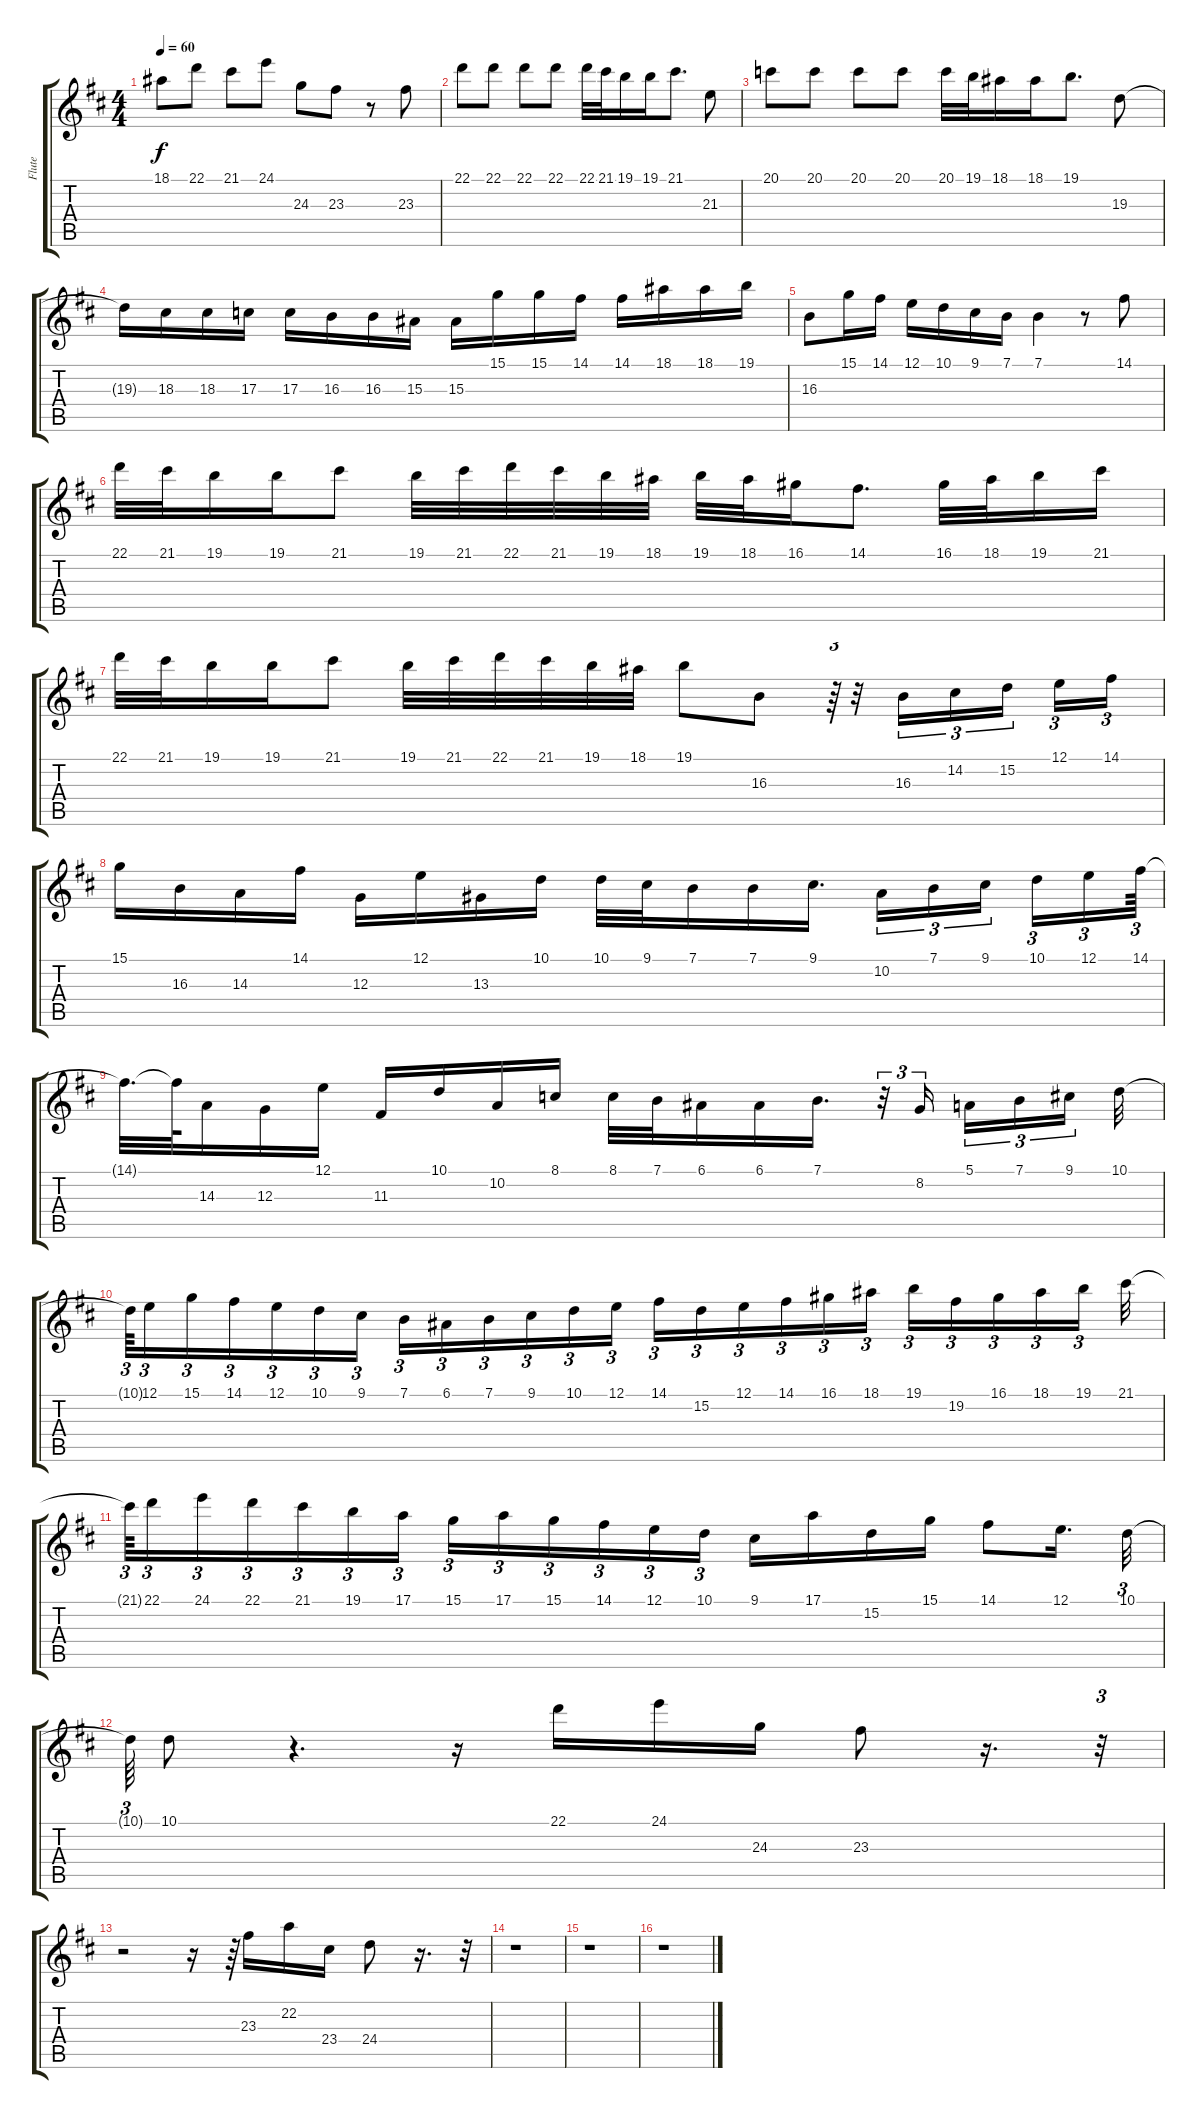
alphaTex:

\track ("Flute" "Flute") {instrument flute}
\staff {score tabs}
\tuning (E4 B3 G3 D3 A2 E2) {hide}
\ts (4 4)
\tempo 60
\clef g2
\ks bminor
18.1.8{dy f} 22.1.8 21.1.8 24.1.8 24.3.8 23.3.8 r.8 23.3.8 |
22.1.8 22.1.8 22.1.8 22.1.8 22.1.32 21.1.32 19.1.16 19.1.16 21.1.8{d} 21.3.8 |
20.1.8 20.1.8 20.1.8 20.1.8 20.1.32 19.1.32 18.1.16 18.1.16 19.1.8{d} 19.3.8 |
19.3{t}.16 18.3.16 18.3.16 17.3.16 17.3.16 16.3.16 16.3.16 15.3.16 15.3.16 15.1.16 15.1.16 14.1.16 14.1.16 18.1.16 18.1.16 19.1.16 |
16.3.8 15.1.16 14.1.16 12.1.16 10.1.16 9.1.16 7.1.16 7.1.4 r.8 14.1.8 |
22.1.32 21.1.32 19.1.16 19.1.16 21.1.8 19.1.32 21.1.32 22.1.32 21.1.32 19.1.32 18.1.32 19.1.32 18.1.32 16.1.16 14.1.8{d} 16.1.32 18.1.32 19.1.16 21.1.16 |
22.1.32 21.1.32 19.1.16 19.1.16 21.1.8 19.1.32 21.1.32 22.1.32 21.1.32 19.1.32 18.1.32 19.1.8 16.3.8 r.64{tu (3 2)} r.32 16.3.16{tu (3 2)} 14.2.16{tu (3 2)} 15.2.16{tu (3 2) beam splitsecondary} 12.1.16{tu (3 2)} 14.1.16{tu (3 2)} |
15.1.16 16.3.16 14.3.16 14.1.16 12.3.16 12.1.16 13.3.16 10.1.16 10.1.32 9.1.32 7.1.16 7.1.16 9.1.16{d} 10.2.16{tu (3 2)} 7.1.16{tu (3 2)} 9.1.16{tu (3 2) beam splitsecondary} 10.1.16{tu (3 2)} 12.1.16{tu (3 2)} 14.1.64{tu (3 2)} |
14.1{t}.32{d} 14.1{t}.64 14.3.16 12.3.16 12.1.16 11.3.16 10.1.16 10.2.16 8.1.16 8.1.32 7.1.32 6.1.16 6.1.16 7.1.16{d} r.32{tu (3 2)} 8.2.16{tu (3 2) beam splitsecondary} 5.1.16{tu (3 2)} 7.1.16{tu (3 2)} 9.1.16{tu (3 2) beam splitsecondary} 10.1.32 |
10.1{t}.64{tu (3 2)} 12.1.16{tu (3 2)} 15.1.16{tu (3 2)} 14.1.16{tu (3 2)} 12.1.16{tu (3 2)} 10.1.16{tu (3 2)} 9.1.16{tu (3 2)} 7.1.16{tu (3 2)} 6.1.16{tu (3 2)} 7.1.16{tu (3 2)} 9.1.16{tu (3 2)} 10.1.16{tu (3 2)} 12.1.16{tu (3 2)} 14.1.16{tu (3 2)} 15.2.16{tu (3 2)} 12.1.16{tu (3 2)} 14.1.16{tu (3 2)} 16.1.16{tu (3 2)} 18.1.16{tu (3 2)} 19.1.16{tu (3 2)} 19.2.16{tu (3 2)} 16.1.16{tu (3 2)} 18.1.16{tu (3 2)} 19.1.16{tu (3 2) beam splitsecondary} 21.1.32 |
21.1{t}.64{tu (3 2)} 22.1.16{tu (3 2)} 24.1.16{tu (3 2)} 22.1.16{tu (3 2)} 21.1.16{tu (3 2)} 19.1.16{tu (3 2)} 17.1.16{tu (3 2)} 15.1.16{tu (3 2)} 17.1.16{tu (3 2)} 15.1.16{tu (3 2)} 14.1.16{tu (3 2)} 12.1.16{tu (3 2)} 10.1.16{tu (3 2)} 9.1.16 17.1.16 15.2.16 15.1.16 14.1.8 12.1.16{d} 10.1.32{tu (3 2)} |
10.1{t}.64{tu (3 2)} 10.1.8 r.4{d} r.16 22.1.16 24.1.16 24.3.16 23.3.8 r.16{d} r.32{tu (3 2)} |
r.2 r.16 r.64{tu (3 2)} 23.3.16 22.2.16 23.4.16 24.4.8 r.16{d} r.32{tu (3 2)} |
r.1 |
r.1 |
r.1
